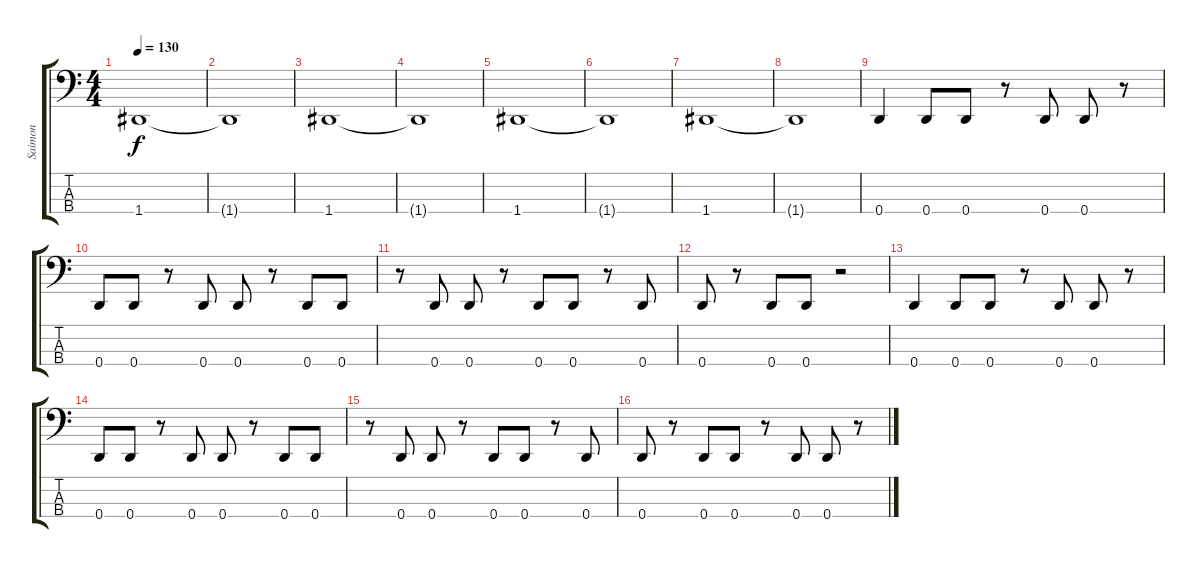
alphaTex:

\track ("Saimon" "Saimon") {instrument electricbassfinger}
\staff {score tabs}
\tuning (F2 C2 G1 D1) {hide}
\ts (4 4)
\tempo 130
\clef f4
\ks c
1.4.1{dy f instrument electricbassfinger} |
1.4{t}.1 |
1.4.1 |
1.4{t}.1 |
1.4.1 |
1.4{t}.1 |
1.4.1 |
1.4{t}.1 |
0.4.4 0.4.8 0.4.8 r.8 0.4.8 0.4.8 r.8 |
0.4.8 0.4.8 r.8 0.4.8 0.4.8 r.8 0.4.8 0.4.8 |
r.8 0.4.8 0.4.8 r.8 0.4.8 0.4.8 r.8 0.4.8 |
0.4.8 r.8 0.4.8 0.4.8 r.2 |
0.4.4 0.4.8 0.4.8 r.8 0.4.8 0.4.8 r.8 |
0.4.8 0.4.8 r.8 0.4.8 0.4.8 r.8 0.4.8 0.4.8 |
r.8 0.4.8 0.4.8 r.8 0.4.8 0.4.8 r.8 0.4.8 |
0.4.8 r.8 0.4.8 0.4.8 r.8 0.4.8 0.4.8 r.8
